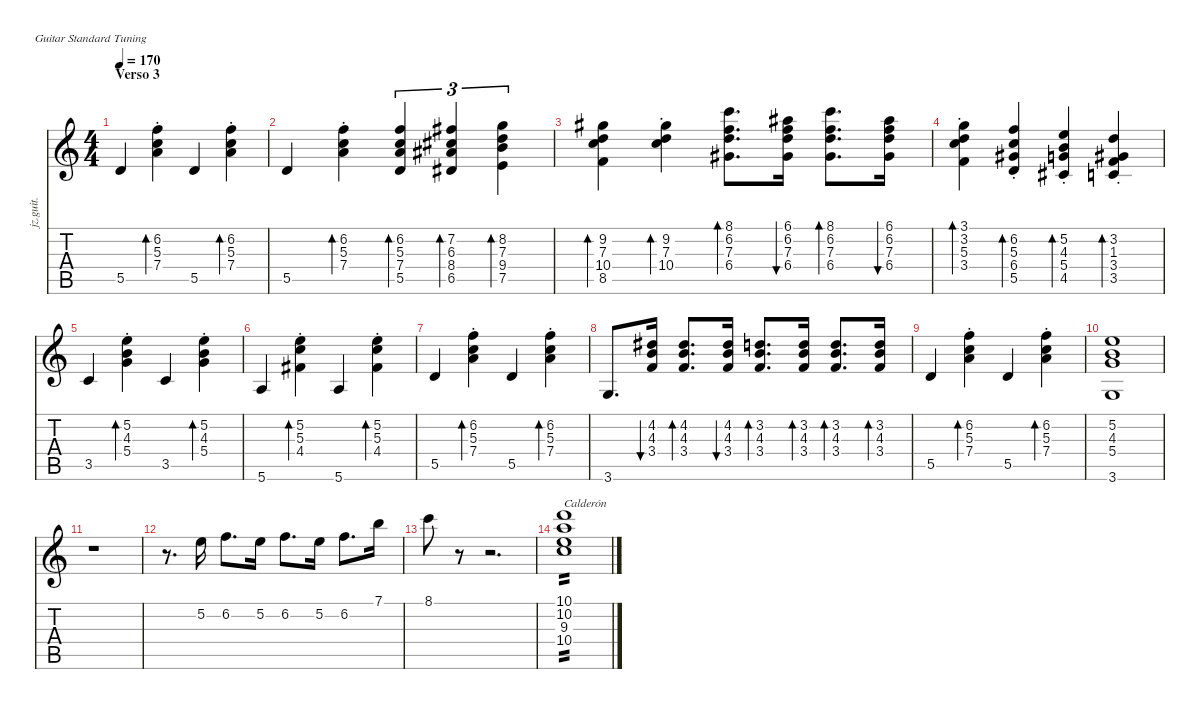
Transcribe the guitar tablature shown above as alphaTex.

\defaultSystemsLayout 4
\hideDynamics
\bracketExtendMode nobrackets
\otherSystemsTrackNameOrientation horizontal
\track ("Guitarra" "jz.guit.") {instrument electricguitarjazz}
\staff {score tabs}
\tuning (E4 B3 G3 D3 A2 E2)
\ts (4 4)
\section ("" "Verso 3")
\tempo 170
\clef g2
\ks c
5.5.4{dy f beam Up} (6.2{st} 5.3{st} 7.4{st}).4{bd 60 beam Down} 5.5.4{beam Up} (6.2{st} 5.3{st} 7.4{st}).4{bd 60 beam Down} |
5.5.4{beam Up} (6.2{st} 5.3{st} 7.4{st}).4{bd 60 beam Down} (6.2 5.3 7.4 5.5).4{tu (3 2) bd 60 beam Up} (7.2{acc #} 6.3{acc #} 8.4{acc #} 6.5{acc #}).4{tu (3 2) bd 60 beam Up} (8.2 7.3 9.4 7.5).4{tu (3 2) bd 60 beam Down} |
(9.2{acc #} 7.3 10.4 8.5).4{bd 60 beam Down} (9.2{st acc #} 7.3{st} 10.4{st}).4{bd 60 beam Down} (8.1 6.2 7.3 6.4{acc #}).8{d bd 60 beam Down} (6.1{acc #} 6.2 7.3 6.4{acc #}).16{bu 60 beam Down} (8.1 6.2 7.3 6.4{acc #}).8{d bd 60 beam Down} (6.1{acc #} 6.2 7.3 6.4{acc #}).16{bu 60 beam Down} |
(3.1{st} 3.2{st} 5.3{st} 3.4{st}).4{bd 60 beam Down} (6.2{st} 5.3{st} 6.4{st acc #} 5.5{st}).4{bd 60 beam Up} (5.2{st} 4.3{st} 5.4{st} 4.5{st acc #}).4{bd 60 beam Up} (3.2{st} 1.3{st acc #} 3.4{st} 3.5{st}).4{bd 60 beam Up} |
3.5.4{beam Up} (5.2{st} 4.3{st} 5.4{st}).4{bd 60 beam Down} 3.5.4{beam Up} (5.2{st} 4.3{st} 5.4{st}).4{bd 60 beam Down} |
5.6.4{beam Up} (5.2{st} 5.3{st} 4.4{st acc #}).4{bd 60 beam Down} 5.6.4{beam Up} (5.2{st} 5.3{st} 4.4{st acc #}).4{bd 60 beam Down} |
5.5.4{beam Up} (6.2{st} 5.3{st} 7.4{st}).4{bd 60 beam Down} 5.5.4{beam Up} (6.2{st} 5.3{st} 7.4{st}).4{bd 60 beam Down} |
3.6.8{d beam Up} (4.2{acc #} 4.3 3.4).16{bu 60 beam Up} (4.2{acc #} 4.3 3.4).8{d bd 60 beam Up} (4.2{acc #} 4.3 3.4).16{bu 60 beam Up} (3.2 4.3 3.4).8{d bd 60 beam Up} (3.2 4.3 3.4).16{bd 60 beam Up} (3.2 4.3 3.4).8{d bd 60 beam Up} (3.2 4.3 3.4).16{bd 60 beam Up} |
5.5.4{beam Up} (6.2{st} 5.3{st} 7.4{st}).4{bd 60 beam Down} 5.5.4{beam Up} (6.2{st} 5.3{st} 7.4{st}).4{bd 60 beam Down} |
(5.2 4.3 5.4 3.6).1{dy mf beam Up} |
r.1{beam Down} |
r.8{d beam Down} 5.2.16{dy f beam Down} 6.2.8{d beam Down} 5.2.16{beam Down} 6.2.8{d beam Down} 5.2.16{beam Down} 6.2.8{d beam Down} 7.1.16{beam Down} |
8.1.8{beam Down} r.8{beam Down} r.2{d beam Down} |
(10.1 10.2 9.3 10.4).1{txt "Calderón" tp 2 beam Down}
